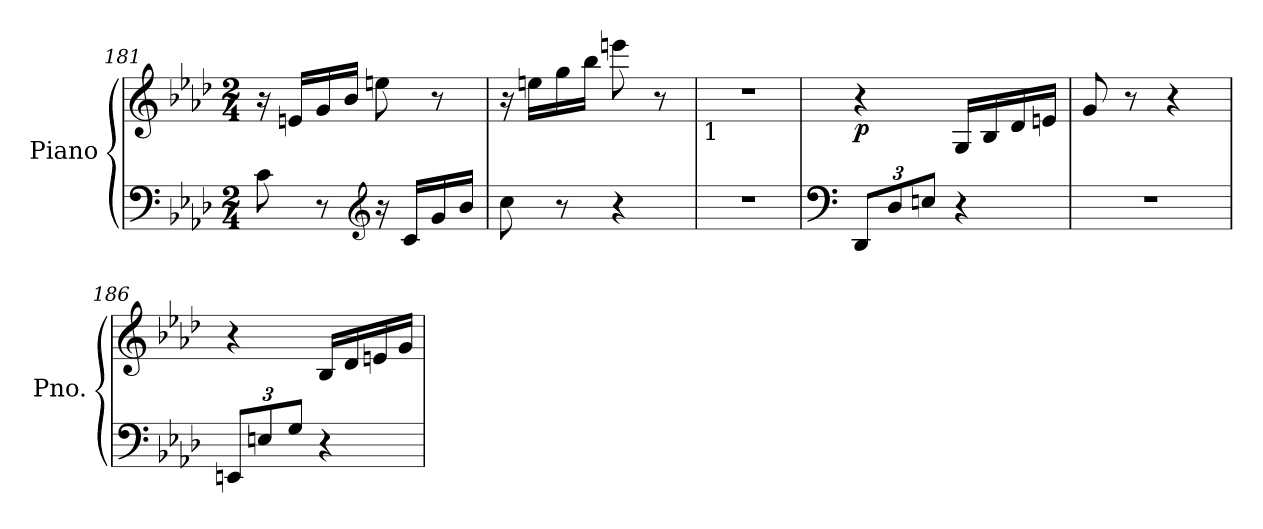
**kern	**kern	**dynam
*part1	*part1	*part1
*staff2	*staff1	*staff1/2
*I"Piano	*	*
*I'Pno.	*	*
!!LO:LB:g=z
*clefF4	*clefG2	*
*k[b-e-a-d-]	*k[b-e-a-d-]	*
*M2/4	*M2/4	*
=181	=181	=181
8c\	16r	.
.	16en/LL	.
8r	16g/	.
.	16b-/JJ	.
*clefG2	*	*
16r	8een\	.
16c/LL	.	.
16g/	8r	.
16b-/JJ	.	.
!!LO:PB:g=z
=182	=182	=182
8cc\	16r	.
.	16een\LL	.
8r	16gg\	.
.	16bb-\JJ	.
4r	8eeen\	.
.	8r	.
=183	=183	=183
!	!LO:TX:b:t=1	!
2r	2r	.
=184	=184	=184
*clefF4	*	*
*Xbrackettup	*	*
!	!	!LO:DY:b
12DD-/L	4r	p
12D-/	.	.
12En/J	.	.
4r	16G/LL	.
.	16B-/	.
.	16d-/	.
.	16en/JJ	.
=185	=185	=185
2r	8g/	.
.	8r	.
.	4r	.
=186	=186	=186
12EEn/L	4r	.
12En/	.	.
12G/J	.	.
4r	16B-/LL	.
.	16d-/	.
.	16en/	.
.	16g/JJ	.
=	=	=
*-	*-	*-
